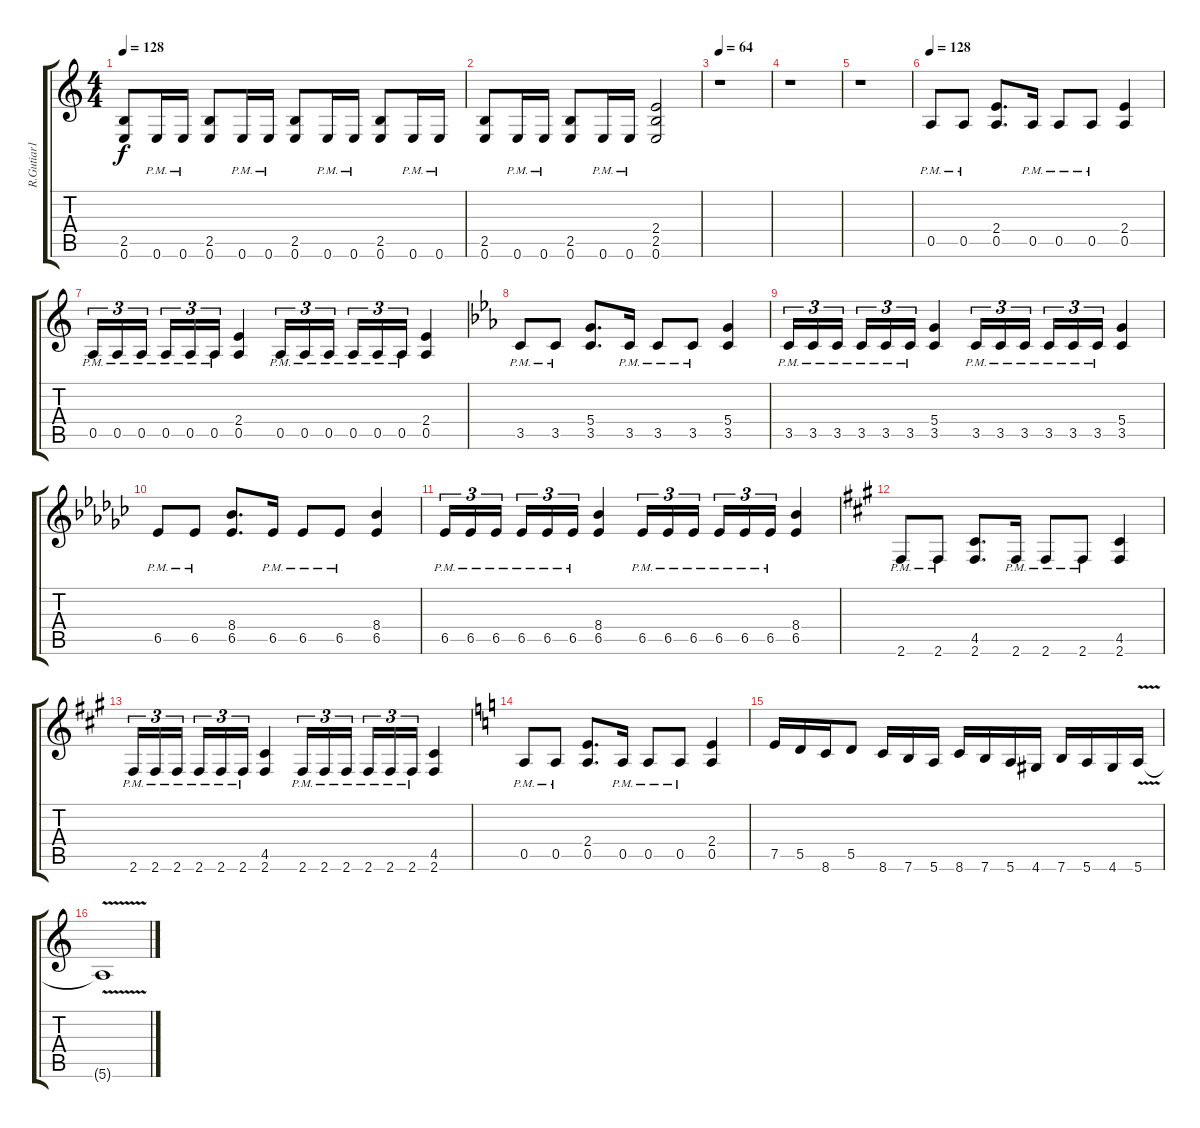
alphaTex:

\track ("R.Gutiar1" "R.Gutiar1") {instrument overdrivenguitar}
\staff {score tabs}
\tuning (E4 B3 G3 D3 A2 E2) {hide}
\ts (4 4)
\tempo 128
\clef g2
\ks c
(2.5 0.6).8{dy f} 0.6{pm}.16 0.6{pm}.16 (2.5 0.6).8 0.6{pm}.16 0.6{pm}.16 (2.5 0.6).8 0.6{pm}.16 0.6{pm}.16 (2.5 0.6).8 0.6{pm}.16 0.6{pm}.16 |
(2.5 0.6).8 0.6{pm}.16 0.6{pm}.16 (2.5 0.6).8 0.6{pm}.16 0.6{pm}.16 (2.4 2.5 0.6).2 |
\tempo 64
r.1 |
r.1 |
r.1 |
\tempo 128
0.5{pm}.8 0.5{pm}.8 (2.4 0.5).8{d} 0.5{pm}.16 0.5{pm}.8 0.5{pm}.8 (2.4 0.5).4 |
0.5{pm}.16{tu (3 2)} 0.5{pm}.16{tu (3 2)} 0.5{pm}.16{tu (3 2) beam splitsecondary} 0.5{pm}.16{tu (3 2)} 0.5{pm}.16{tu (3 2)} 0.5{pm}.16{tu (3 2)} (2.4 0.5).4 0.5{pm}.16{tu (3 2)} 0.5{pm}.16{tu (3 2)} 0.5{pm}.16{tu (3 2) beam splitsecondary} 0.5{pm}.16{tu (3 2)} 0.5{pm}.16{tu (3 2)} 0.5{pm}.16{tu (3 2)} (2.4 0.5).4 |
\ks cminor
3.5{pm}.8 3.5{pm}.8 (5.4 3.5).8{d} 3.5{pm}.16 3.5{pm}.8 3.5{pm}.8 (5.4 3.5).4 |
3.5{pm}.16{tu (3 2)} 3.5{pm}.16{tu (3 2)} 3.5{pm}.16{tu (3 2) beam splitsecondary} 3.5{pm}.16{tu (3 2)} 3.5{pm}.16{tu (3 2)} 3.5{pm}.16{tu (3 2)} (5.4 3.5).4 3.5{pm}.16{tu (3 2)} 3.5{pm}.16{tu (3 2)} 3.5{pm}.16{tu (3 2) beam splitsecondary} 3.5{pm}.16{tu (3 2)} 3.5{pm}.16{tu (3 2)} 3.5{pm}.16{tu (3 2)} (5.4 3.5).4 |
\ks ebminor
6.5{pm}.8 6.5{pm}.8 (8.4 6.5).8{d} 6.5{pm}.16 6.5{pm}.8 6.5{pm}.8 (8.4 6.5).4 |
6.5{pm}.16{tu (3 2)} 6.5{pm}.16{tu (3 2)} 6.5{pm}.16{tu (3 2) beam splitsecondary} 6.5{pm}.16{tu (3 2)} 6.5{pm}.16{tu (3 2)} 6.5{pm}.16{tu (3 2)} (8.4 6.5).4 6.5{pm}.16{tu (3 2)} 6.5{pm}.16{tu (3 2)} 6.5{pm}.16{tu (3 2) beam splitsecondary} 6.5{pm}.16{tu (3 2)} 6.5{pm}.16{tu (3 2)} 6.5{pm}.16{tu (3 2)} (8.4 6.5).4 |
\ks f#minor
2.6{pm}.8 2.6{pm}.8 (4.5 2.6).8{d} 2.6{pm}.16 2.6{pm}.8 2.6{pm}.8 (4.5 2.6).4 |
2.6{pm}.16{tu (3 2)} 2.6{pm}.16{tu (3 2)} 2.6{pm}.16{tu (3 2) beam splitsecondary} 2.6{pm}.16{tu (3 2)} 2.6{pm}.16{tu (3 2)} 2.6{pm}.16{tu (3 2)} (4.5 2.6).4 2.6{pm}.16{tu (3 2)} 2.6{pm}.16{tu (3 2)} 2.6{pm}.16{tu (3 2) beam splitsecondary} 2.6{pm}.16{tu (3 2)} 2.6{pm}.16{tu (3 2)} 2.6{pm}.16{tu (3 2)} (4.5 2.6).4 |
\ks aminor
0.5{pm}.8 0.5{pm}.8 (2.4 0.5).8{d} 0.5{pm}.16 0.5{pm}.8 0.5{pm}.8 (2.4 0.5).4 |
7.5.16 5.5.16 8.6.16 5.5.8 8.6.16 7.6.16 5.6.16 8.6.16 7.6.16 5.6.16 4.6.16 7.6.16 5.6.16 4.6.16 5.6{v}.16 |
5.6{t}.1
